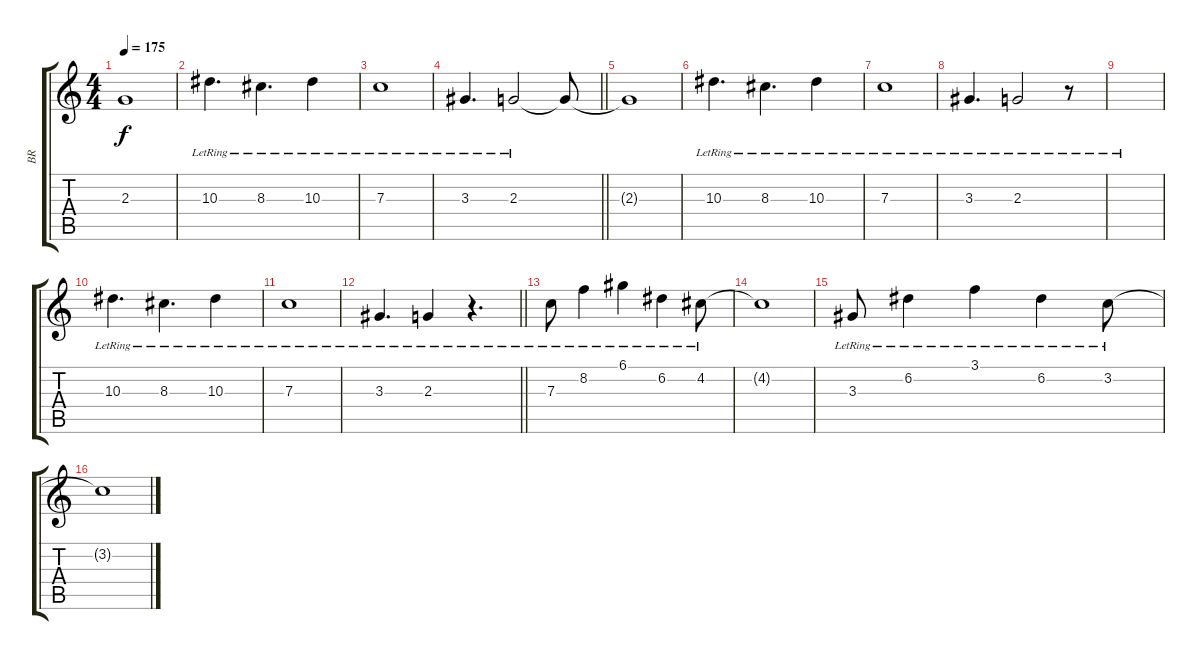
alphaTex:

\track ("BR" "BR") {instrument acousticguitarsteel}
\staff {score tabs}
\tuning (D4 A3 F3 C3 G2 C2) {hide}
\ts (4 4)
\section ("" "")
\tempo 175
\clef g2
\ks c
2.3{t}.1{dy f} |
10.3{lr}.4{d} 8.3{lr}.4{d} 10.3{lr}.4 |
7.3{lr}.1 |
\barLineRight lightlight
3.3{lr}.4{d} 2.3{lr}.2 2.3{t}.8 |
\section ("" "")
2.3{t}.1 |
10.3{lr}.4{d} 8.3{lr}.4{d} 10.3{lr}.4 |
7.3{lr}.1 |
3.3{lr}.4{d} 2.3{lr}.2 r.8 |
|
10.3{lr}.4{d} 8.3{lr}.4{d} 10.3{lr}.4 |
7.3{lr}.1 |
\barLineRight lightlight
3.3{lr}.4{d} 2.3{lr}.4 r.4{d} |
\section ("" "")
7.3{lr}.8 8.2{lr}.4 6.1{lr}.4 6.2{lr}.4 4.2{lr}.8 |
4.2{t}.1 |
3.3{lr}.8 6.2{lr}.4 3.1{lr}.4 6.2{lr}.4 3.2{lr}.8 |
3.2{t}.1
